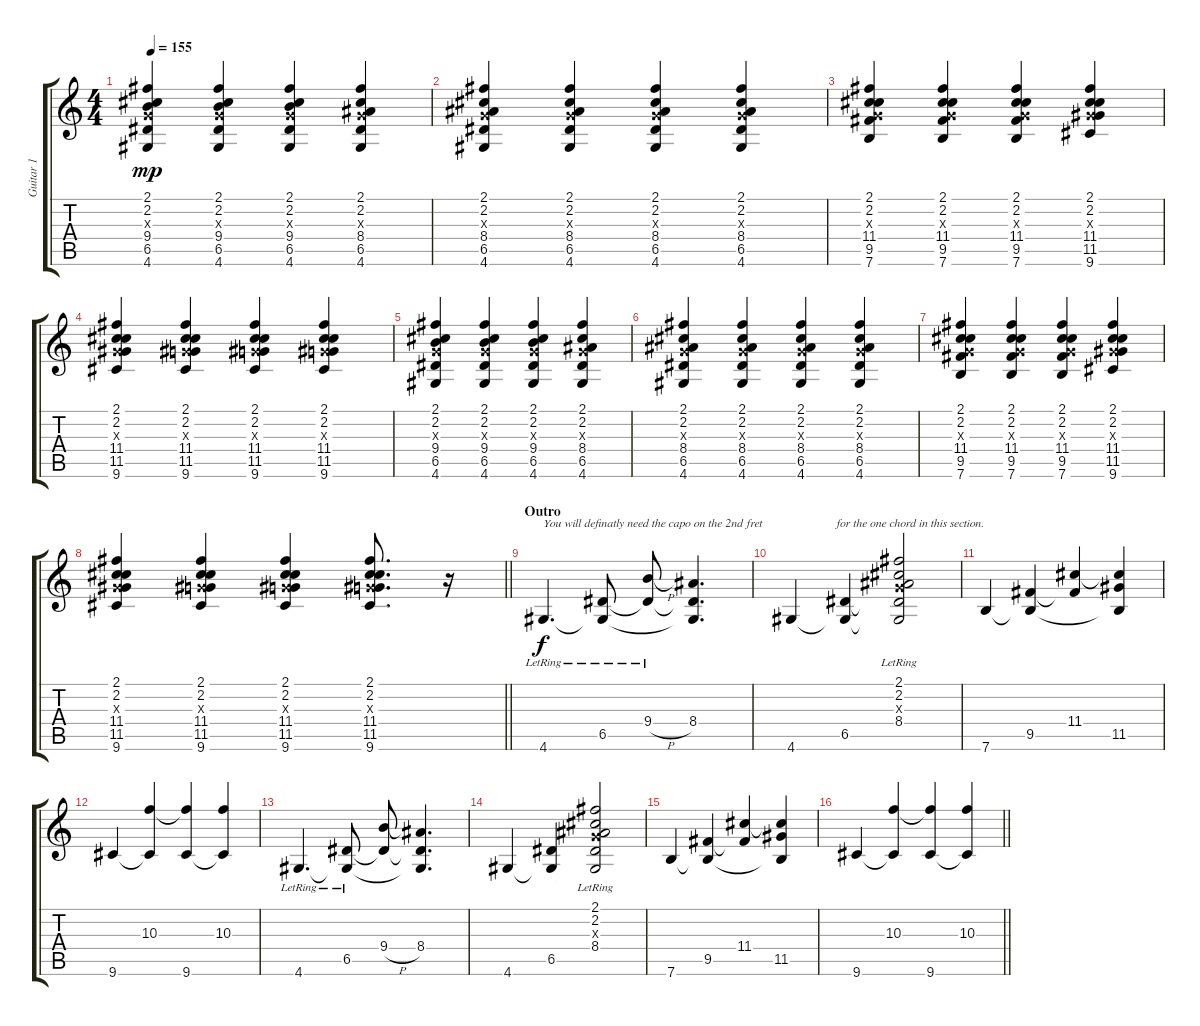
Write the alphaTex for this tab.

\track ("Guitar 1" "Guitar 1") {instrument acousticguitarsteel}
\staff {score tabs}
\tuning (E4 B3 G3 D3 A2 E2) {hide}
\ts (4 4)
\section ("" "")
\tempo 155
\clef g2
\ks c
(2.1 2.2 0.3{x} 9.4 6.5 4.6).4{dy mp} (2.1 2.2 0.3{x} 9.4 6.5 4.6).4 (2.1 2.2 0.3{x} 9.4 6.5 4.6).4 (2.1 2.2 0.3{x} 8.4 6.5 4.6).4 |
(2.1 2.2 0.3{x} 8.4 6.5 4.6).4 (2.1 2.2 0.3{x} 8.4 6.5 4.6).4 (2.1 2.2 0.3{x} 8.4 6.5 4.6).4 (2.1 2.2 0.3{x} 8.4 6.5 4.6).4 |
(2.1 2.2 0.3{x} 11.4 9.5 7.6).4 (2.1 2.2 0.3{x} 11.4 9.5 7.6).4 (2.1 2.2 0.3{x} 11.4 9.5 7.6).4 (2.1 2.2 0.3{x} 11.4 11.5 9.6).4 |
(2.1 2.2 0.3{x} 11.4 11.5 9.6).4 (2.1 2.2 0.3{x} 11.4 11.5 9.6).4 (2.1 2.2 0.3{x} 11.4 11.5 9.6).4 (2.1 2.2 0.3{x} 11.4 11.5 9.6).4 |
(2.1 2.2 0.3{x} 9.4 6.5 4.6).4 (2.1 2.2 0.3{x} 9.4 6.5 4.6).4 (2.1 2.2 0.3{x} 9.4 6.5 4.6).4 (2.1 2.2 0.3{x} 8.4 6.5 4.6).4 |
(2.1 2.2 0.3{x} 8.4 6.5 4.6).4 (2.1 2.2 0.3{x} 8.4 6.5 4.6).4 (2.1 2.2 0.3{x} 8.4 6.5 4.6).4 (2.1 2.2 0.3{x} 8.4 6.5 4.6).4 |
(2.1 2.2 0.3{x} 11.4 9.5 7.6).4 (2.1 2.2 0.3{x} 11.4 9.5 7.6).4 (2.1 2.2 0.3{x} 11.4 9.5 7.6).4 (2.1 2.2 0.3{x} 11.4 11.5 9.6).4 |
\barLineRight lightlight
(2.1 2.2 0.3{x} 11.4 11.5 9.6).4 (2.1 2.2 0.3{x} 11.4 11.5 9.6).4 (2.1 2.2 0.3{x} 11.4 11.5 9.6).4 (2.1 2.2 0.3{x} 11.4 11.5 9.6).8{d} r.16 |
\section ("" "Outro")
4.6{lr}.4{d txt "You will definatly need the capo on the 2nd fret" dy f volume 16} (6.5{lr} 4.6{t}).8 (9.4{h lr} 6.5{t}).8 (8.4 6.5{t} 4.6{t}).4{d} |
4.6.4{txt "               for the one chord in this section."} (6.5 4.6{t}).4 (2.1{lr} 2.2{lr} 0.3{x} 8.4 6.5{t} 4.6{t}).2 |
7.6.4 (9.5 7.6{t}).4 (11.4 9.5{t}).4 (11.4{t} 11.5 7.6{t}).4 |
9.6.4 (10.3 9.6{t}).4 (10.3{t} 9.6).4 (10.3 9.6{t}).4 |
4.6{lr}.4{d} (6.5{lr} 4.6{t}).8 (9.4{h} 6.5{t}).8 (8.4 6.5{t} 4.6{t}).4{d} |
4.6.4 (6.5 4.6{t}).4 (2.1{lr} 2.2{lr} 0.3{x} 8.4 6.5{t} 4.6{t}).2 |
7.6.4 (9.5 7.6{t}).4 (11.4 9.5{t}).4 (11.4{t} 11.5 7.6{t}).4 |
\barLineRight lightlight
9.6.4 (10.3 9.6{t}).4 (10.3{t} 9.6).4 (10.3 9.6{t}).4
